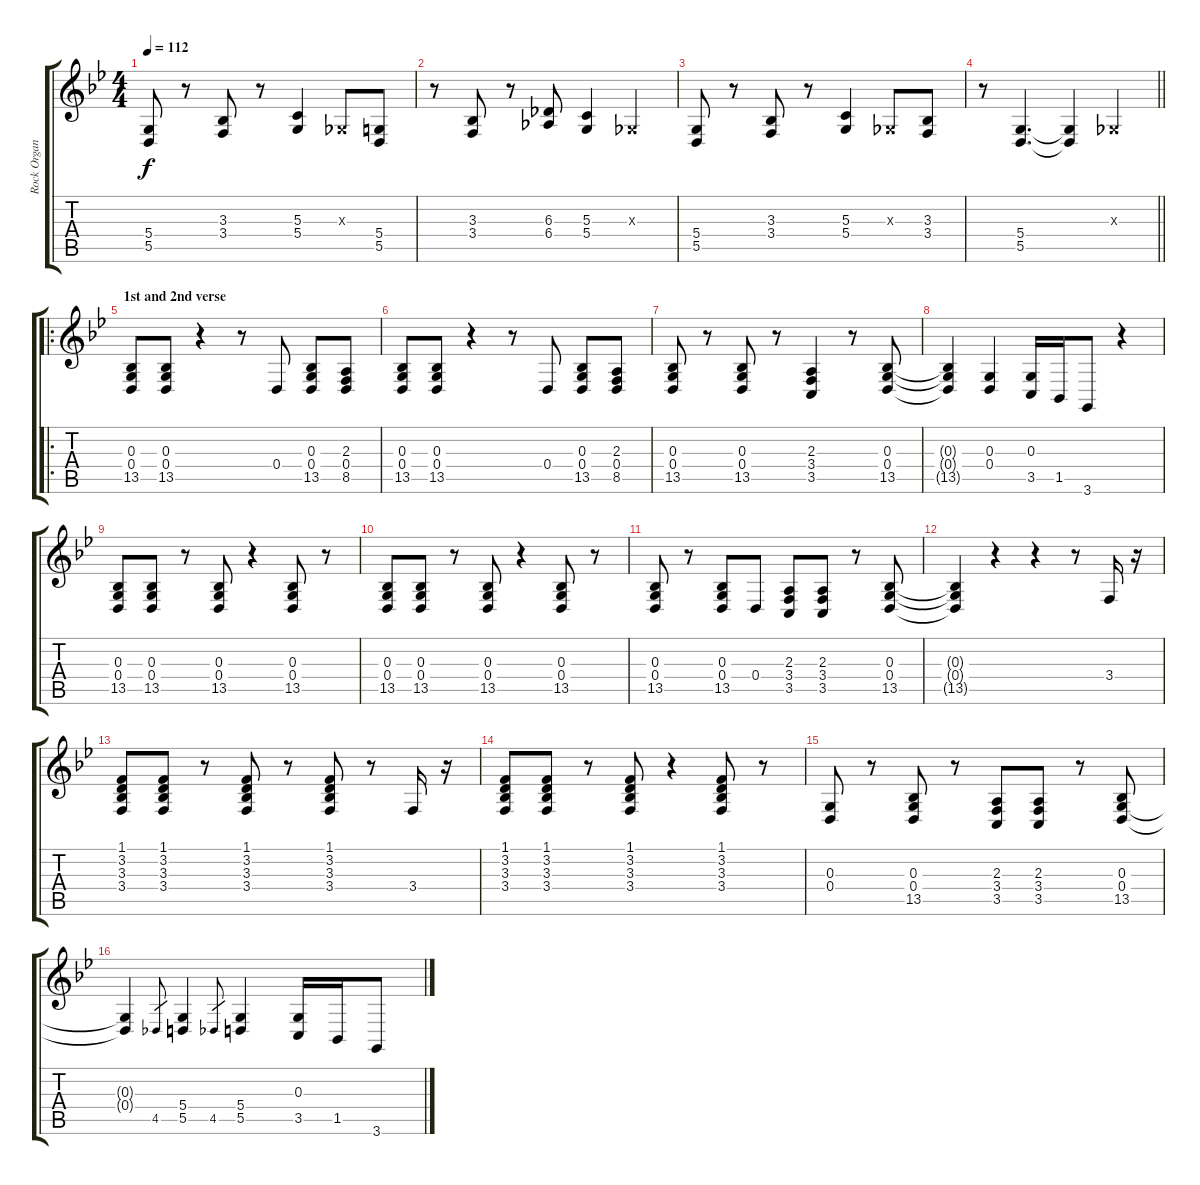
\track ("Rock Organ" "Rock Organ") {instrument rockorgan}
\staff {score tabs}
\tuning (E4 B3 G3 D3 A2 E2) {hide}
\ts (4 4)
\tempo 112
\clef g2
\ks bb
(5.4 5.5).8{dy f} r.8 (3.3 3.4).8 r.8 (5.3 5.4).4 -1.3{x}.8 (5.4 5.5).8 |
r.8 (3.3 3.4).8 r.8 (6.3 6.4).8 (5.3 5.4).4 -1.3{x}.4 |
(5.4 5.5).8 r.8 (3.3 3.4).8 r.8 (5.3 5.4).4 -1.3{x}.8 (3.3 3.4).8 |
\barLineRight lightlight
r.8 (5.4 5.5).4{d} (5.4{t} 5.5{t}).4 -1.3{x}.4 |
\ro
\section ("" "1st and 2nd verse")
(0.3 0.4 13.5).8{balance 11} (0.3 0.4 13.5).8 r.4 r.8 0.4.8 (0.3 0.4 13.5).8 (2.3 0.4 8.5).8 |
(0.3 0.4 13.5).8 (0.3 0.4 13.5).8 r.4 r.8 0.4.8 (0.3 0.4 13.5).8 (2.3 0.4 8.5).8 |
(0.3 0.4 13.5).8 r.8 (0.3 0.4 13.5).8 r.8 (2.3 3.4 3.5).4 r.8 (0.3 0.4 13.5).8 |
(0.3{t} 0.4{t} 13.5{t}).4 (0.3 0.4).4 (0.3 3.5).16 1.5.16 3.6.8 r.4 |
(0.3 0.4 13.5).8 (0.3 0.4 13.5).8 r.8 (0.3 0.4 13.5).8 r.4 (0.3 0.4 13.5).8 r.8 |
(0.3 0.4 13.5).8 (0.3 0.4 13.5).8 r.8 (0.3 0.4 13.5).8 r.4 (0.3 0.4 13.5).8 r.8 |
(0.3 0.4 13.5).8 r.8 (0.3 0.4 13.5).8 0.4.8 (2.3 3.4 3.5).8 (2.3 3.4 3.5).8 r.8 (0.3 0.4 13.5).8 |
(0.3{t} 0.4{t} 13.5{t}).4 r.4 r.4 r.8 3.4.16 r.16 |
(1.1 3.2 3.3 3.4).8 (1.1 3.2 3.3 3.4).8 r.8 (1.1 3.2 3.3 3.4).8 r.8 (1.1 3.2 3.3 3.4).8 r.8 3.4.16 r.16 |
(1.1 3.2 3.3 3.4).8 (1.1 3.2 3.3 3.4).8 r.8 (1.1 3.2 3.3 3.4).8 r.4 (1.1 3.2 3.3 3.4).8 r.8 |
(0.3 0.4).8 r.8 (0.3 0.4 13.5).8 r.8 (2.3 3.4 3.5).8 (2.3 3.4 3.5).8 r.8 (0.3 0.4 13.5).8 |
(0.3{t} 0.4{t}).4 4.5.8{gr} (5.4 5.5).4 4.5.8{gr} (5.4 5.5).4 (0.3 3.5).16 1.5.16 3.6.8
